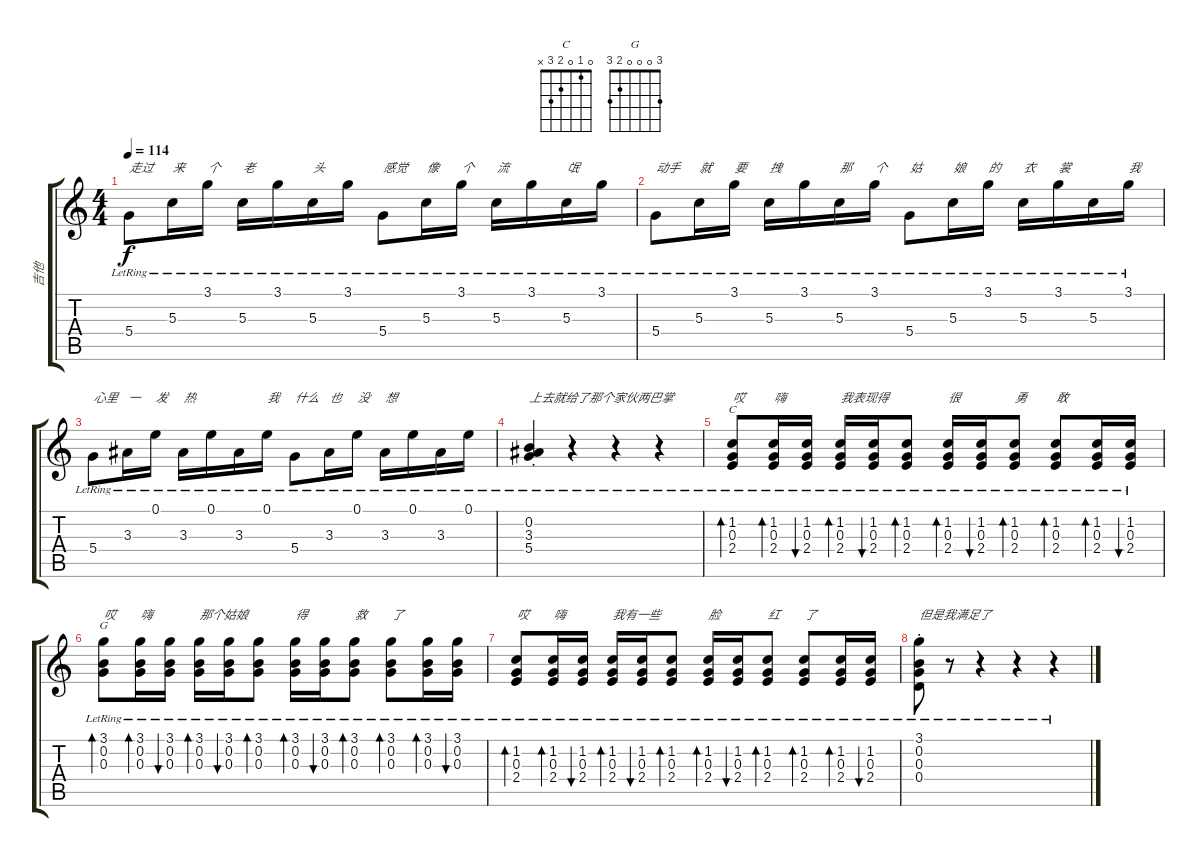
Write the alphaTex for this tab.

\track ("吉他" "吉他") {instrument acousticguitarsteel}
\staff {score tabs}
\tuning (E4 B3 G3 D3 A2 E2) {hide}
\chord ("C" 0 1 0 2 3 x)
\chord ("G" 3 0 0 0 2 3)
\ts (4 4)
\tempo 114
\clef g2
\ks c
5.4{lr}.8{txt "走过" dy f} 5.3{lr}.16{txt "来"} 3.1{lr}.16{txt "个"} 5.3{lr}.16{txt "老"} 3.1{lr}.16 5.3{lr}.16{txt "头"} 3.1{lr}.16 5.4{lr}.8{txt "感觉"} 5.3{lr}.16{txt "像"} 3.1{lr}.16{txt "个"} 5.3{lr}.16{txt "流"} 3.1{lr}.16 5.3{lr}.16{txt "氓"} 3.1{lr}.16 |
5.4{lr}.8{txt "动手"} 5.3{lr}.16{txt "就"} 3.1{lr}.16{txt "要"} 5.3{lr}.16{txt "拽"} 3.1{lr}.16 5.3{lr}.16{txt "那"} 3.1{lr}.16{txt "个"} 5.4{lr}.8{txt "姑"} 5.3{lr}.16{txt "娘"} 3.1{lr}.16{txt "的"} 5.3{lr}.16{txt "衣"} 3.1{lr}.16{txt "裳"} 5.3{lr}.16 3.1{lr}.16{txt "我"} |
5.4{lr}.8{txt "心里"} 3.3{lr}.16{txt "一"} 0.1{lr}.16{txt "发"} 3.3{lr}.16{txt "热"} 0.1{lr}.16 3.3{lr}.16 0.1{lr}.16{txt "我"} 5.4{lr}.8{txt "什么"} 3.3{lr}.16{txt "也"} 0.1{lr}.16{txt "没"} 3.3{lr}.16{txt "想"} 0.1{lr}.16 3.3{lr}.16 0.1{lr}.16 |
(0.2{st lr} 3.3{st lr} 5.4{st lr}).4{txt "上去就给了那个家伙两巴掌"} r.4 r.4 r.4 |
(1.2{lr} 0.3{lr} 2.4{lr}).8{bd 120 ch "C" txt "哎"} (1.2{lr} 0.3{lr} 2.4{lr}).16{bd 60 txt "嗨"} (1.2{lr} 0.3{lr} 2.4{lr}).16{bu 60} (1.2{lr} 0.3{lr} 2.4{lr}).16{bd 60 txt "我表现得"} (1.2{lr} 0.3{lr} 2.4{lr}).16{bu 60} (1.2{lr} 0.3{lr} 2.4{lr}).8{bd 120} (1.2{lr} 0.3{lr} 2.4{lr}).16{bd 60 txt "很"} (1.2{lr} 0.3{lr} 2.4{lr}).16{bu 60} (1.2{lr} 0.3{lr} 2.4{lr}).8{bd 120 txt "勇"} (1.2{lr} 0.3{lr} 2.4{lr}).8{bd 120 txt "敢"} (1.2{lr} 0.3{lr} 2.4{lr}).16{bd 60} (1.2{lr} 0.3{lr} 2.4{lr}).16{bu 60} |
(3.1{lr} 0.2{lr} 0.3{lr}).8{bd 120 ch "G" txt "哎"} (3.1{lr} 0.2{lr} 0.3{lr}).16{bd 60 txt "嗨"} (3.1{lr} 0.2{lr} 0.3{lr}).16{bu 60} (3.1{lr} 0.2{lr} 0.3{lr}).16{bd 30 txt "那个姑娘"} (3.1{lr} 0.2{lr} 0.3{lr}).16{bu 30} (3.1{lr} 0.2{lr} 0.3{lr}).8{bd 120} (3.1{lr} 0.2{lr} 0.3{lr}).16{bd 30 txt "得"} (3.1{lr} 0.2{lr} 0.3{lr}).16{bu 30} (3.1{lr} 0.2{lr} 0.3{lr}).8{bd 120 txt "救"} (3.1{lr} 0.2{lr} 0.3{lr}).8{bd 120 txt "了"} (3.1{lr} 0.2{lr} 0.3{lr}).16{bd 30} (3.1{lr} 0.2{lr} 0.3{lr}).16{bu 30} |
(1.2{lr} 0.3{lr} 2.4{lr}).8{bd 120 txt "哎"} (1.2{lr} 0.3{lr} 2.4{lr}).16{bd 60 txt "嗨"} (1.2{lr} 0.3{lr} 2.4{lr}).16{bu 60} (1.2{lr} 0.3{lr} 2.4{lr}).16{bd 60 txt "我有一些"} (1.2{lr} 0.3{lr} 2.4{lr}).16{bu 60} (1.2{lr} 0.3{lr} 2.4{lr}).8{bd 120} (1.2{lr} 0.3{lr} 2.4{lr}).16{bd 60 txt "脸"} (1.2{lr} 0.3{lr} 2.4{lr}).16{bu 60} (1.2{lr} 0.3{lr} 2.4{lr}).8{bd 120 txt "红"} (1.2{lr} 0.3{lr} 2.4{lr}).8{bd 120 txt "了"} (1.2{lr} 0.3{lr} 2.4{lr}).16{bd 60} (1.2{lr} 0.3{lr} 2.4{lr}).16{bu 60} |
(3.1{st lr} 0.2{st lr} 0.3{st lr} 0.4{st lr}).8{txt "但是我满足了"} r.8 r.4 r.4 r.4
